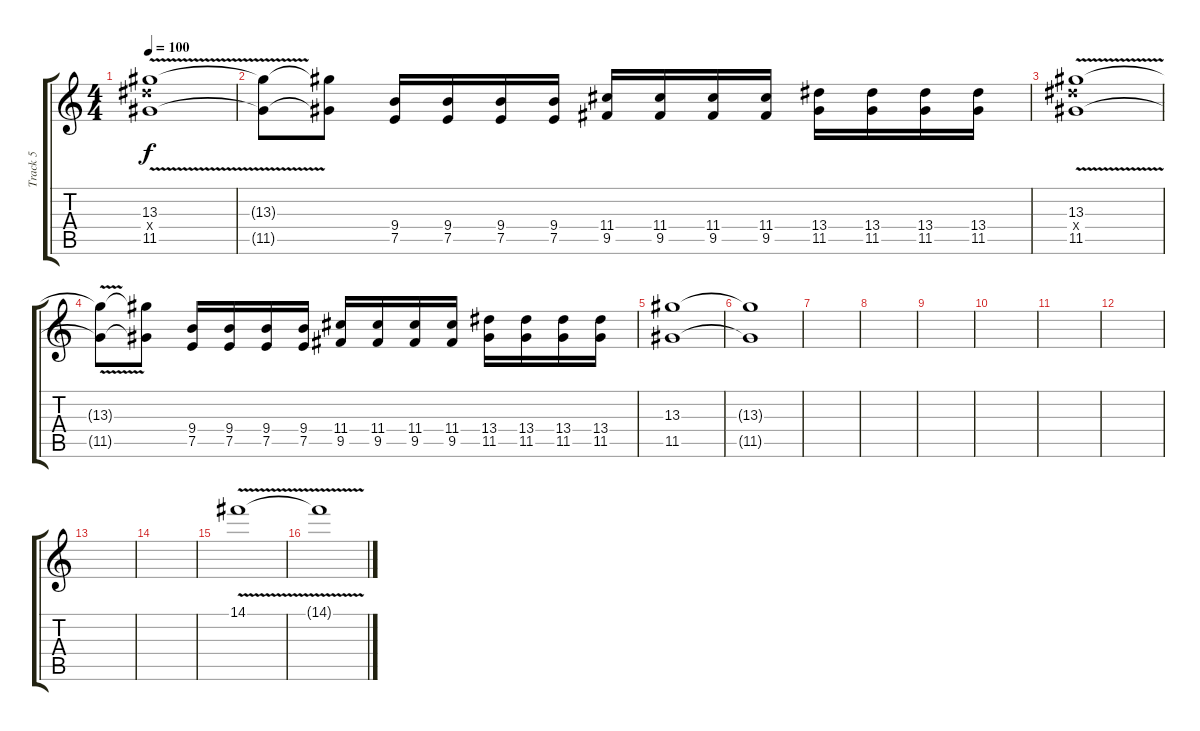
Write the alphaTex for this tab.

\track ("Track 5" "Track 5") {instrument distortionguitar}
\staff {score tabs}
\tuning (E4 B3 G3 D3 A2 E2) {hide}
\ts (4 4)
\tempo 100
\clef g2
\ks c
(13.3{v} 13.4{x} 11.5{v}).1{dy f} |
(13.3{t} 11.5{t}).8 (13.3{t} 11.5{t}).8 (9.4 7.5).16 (9.4 7.5).16 (9.4 7.5).16 (9.4 7.5).16 (11.4 9.5).16 (11.4 9.5).16 (11.4 9.5).16 (11.4 9.5).16 (13.4 11.5).16 (13.4 11.5).16 (13.4 11.5).16 (13.4 11.5).16 |
(13.3{v} 13.4{x} 11.5{v}).1 |
(13.3{t} 11.5{t}).8 (13.3{t} 11.5{t}).8 (9.4 7.5).16 (9.4 7.5).16 (9.4 7.5).16 (9.4 7.5).16 (11.4 9.5).16 (11.4 9.5).16 (11.4 9.5).16 (11.4 9.5).16 (13.4 11.5).16 (13.4 11.5).16 (13.4 11.5).16 (13.4 11.5).16 |
(13.3 11.5).1 |
(13.3{t} 11.5{t}).1 |
|
|
|
|
|
|
|
|
14.1{v}.1{volume 6} |
14.1{t}.1
